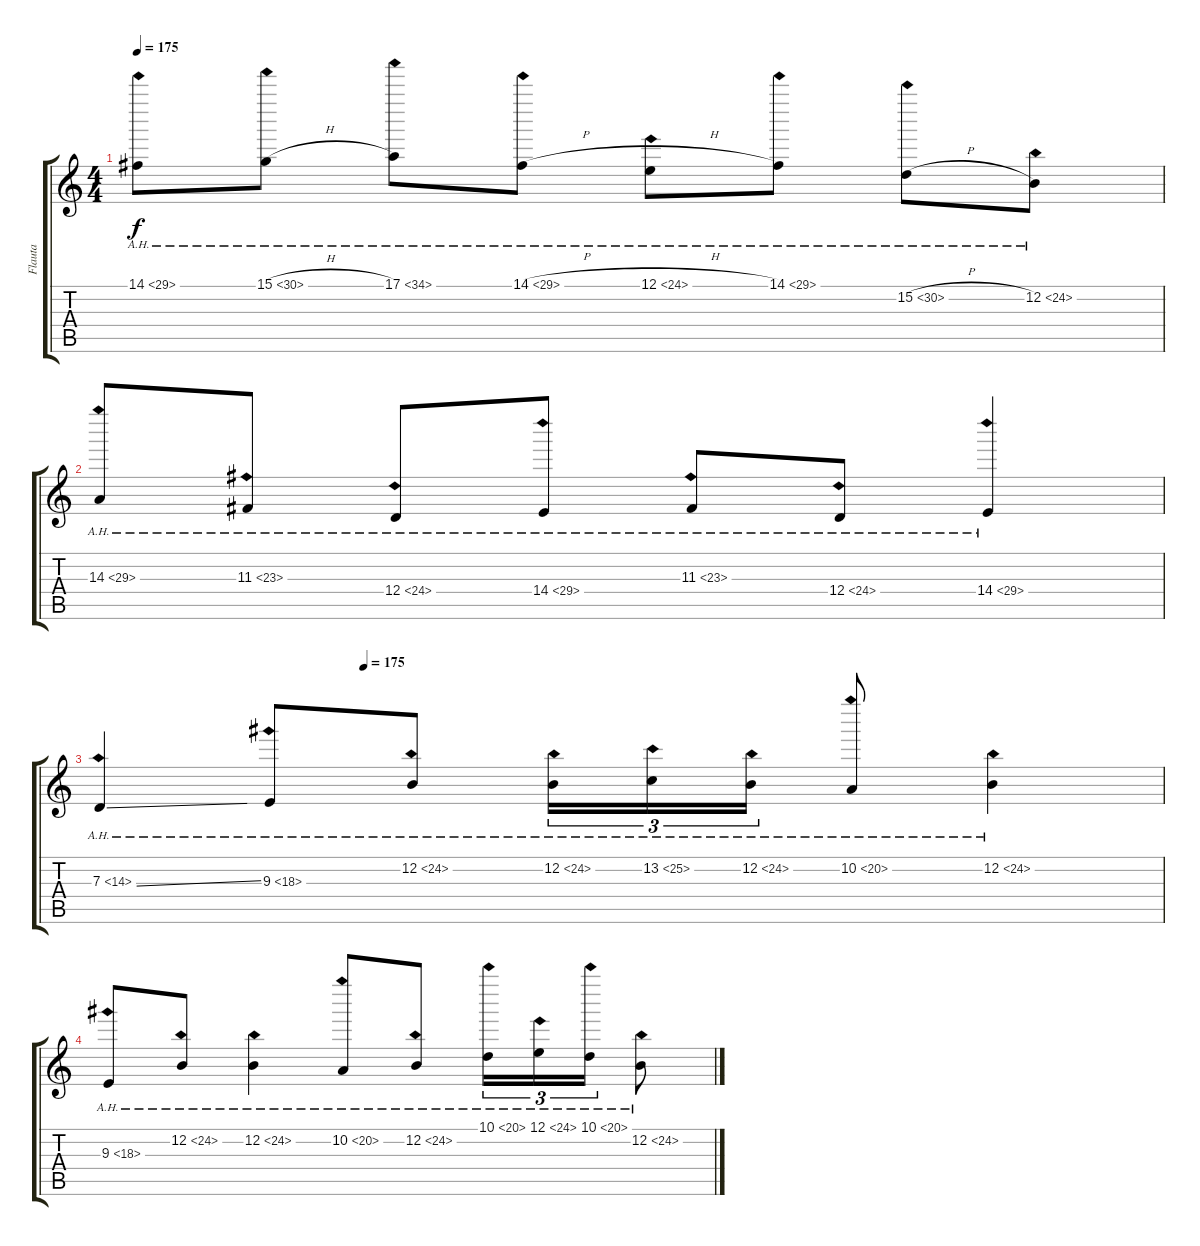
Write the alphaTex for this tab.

\track ("Flauta" "Flauta") {instrument flute}
\staff {score tabs}
\tuning (E4 B3 G3 D3 A2 E2) {hide}
\ts (4 4)
\tempo 175
\clef g2
\ks c
14.1{ah 15}.8{dy f} 15.1{ah 15 h}.8 17.1{ah 17}.8 14.1{ah 15 h}.8 12.1{ah 12 h}.8 14.1{ah 15}.8 15.2{ah 15 h}.8 12.2{ah 12}.8 |
14.3{ah 15}.8 11.3{ah 12}.8 12.4{ah 12}.8 14.4{ah 15}.8 11.3{ah 12}.8 12.4{ah 12}.8 14.4{ah 15}.4 |
\tempo (175 0.25)
7.3{ah 7 ss}.4 9.3{ah 9}.8 12.2{ah 12}.8 12.2{ah 12}.16{tu (3 2)} 13.2{ah 12}.16{tu (3 2)} 12.2{ah 12}.16{tu (3 2)} 10.2{ah 10}.8 12.2{ah 12}.4 |
9.3{ah 9}.8 12.2{ah 12}.8 12.2{ah 12}.4 10.2{ah 10}.8 12.2{ah 12}.8 10.1{ah 10}.16{tu (3 2)} 12.1{ah 12}.16{tu (3 2)} 10.1{ah 10}.16{tu (3 2)} 12.2{ah 12}.8
